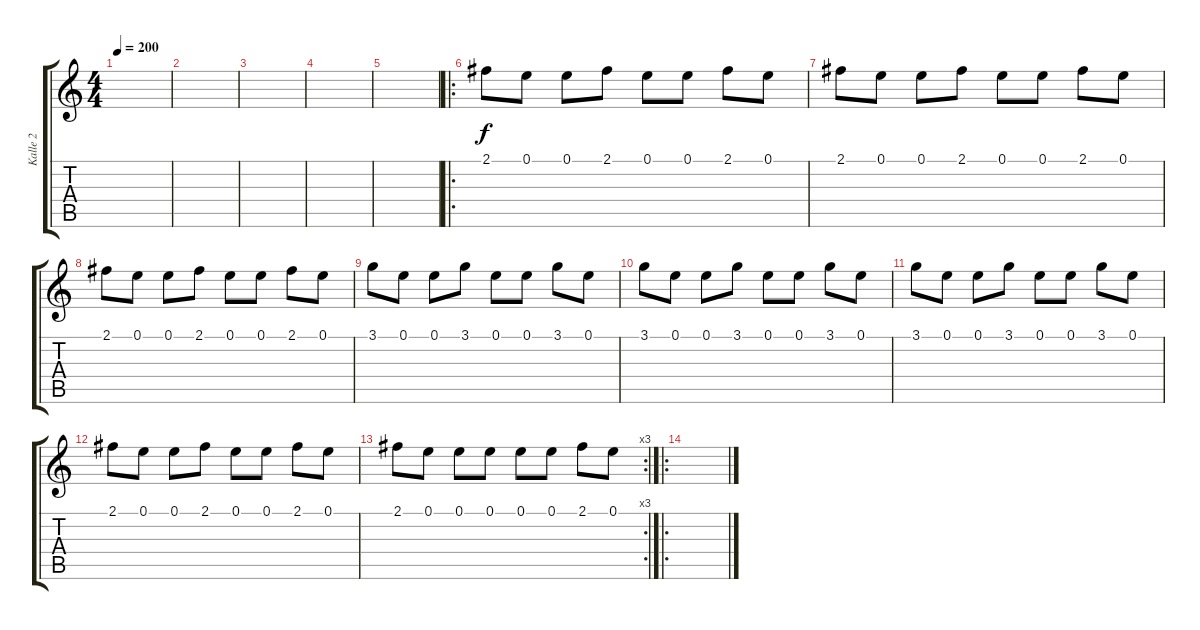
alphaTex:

\track ("Kalle 2" "Kalle 2") {instrument distortionguitar}
\staff {score tabs}
\tuning (E4 B3 G3 D3 A2 E2) {hide}
\ts (4 4)
\tempo 200
\clef g2
\ks c
|
|
|
|
|
\ro
2.1.8{volume 10} 0.1.8 0.1.8 2.1.8 0.1.8 0.1.8 2.1.8 0.1.8 |
2.1.8 0.1.8 0.1.8 2.1.8 0.1.8 0.1.8 2.1.8 0.1.8 |
2.1.8 0.1.8 0.1.8 2.1.8 0.1.8 0.1.8 2.1.8 0.1.8 |
3.1.8 0.1.8 0.1.8 3.1.8 0.1.8 0.1.8 3.1.8 0.1.8 |
3.1.8 0.1.8 0.1.8 3.1.8 0.1.8 0.1.8 3.1.8 0.1.8 |
3.1.8 0.1.8 0.1.8 3.1.8 0.1.8 0.1.8 3.1.8 0.1.8 |
2.1.8 0.1.8 0.1.8 2.1.8 0.1.8 0.1.8 2.1.8 0.1.8 |
\rc 3
2.1.8 0.1.8 0.1.8 0.1.8 0.1.8 0.1.8 2.1.8 0.1.8 |
\ro
